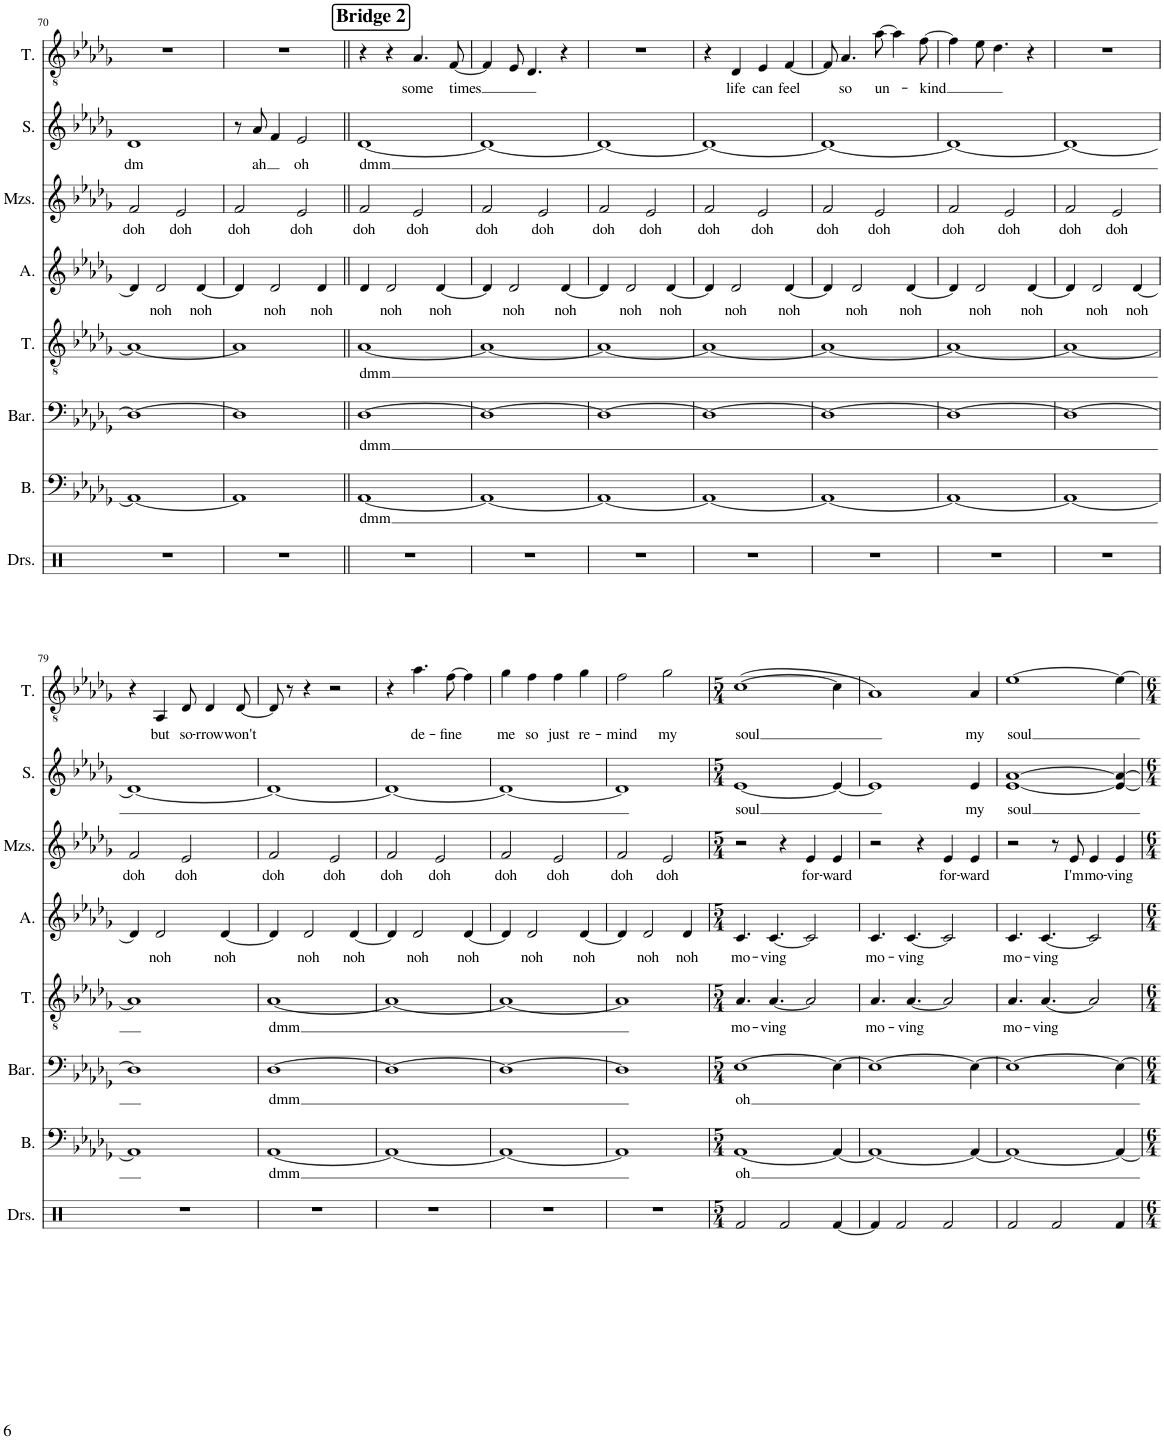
**kern	**kern	**text	**kern	**text	**kern	**text	**kern	**text	**kern	**text	**kern	**text	**kern	**text
*part8	*part7	*part7	*part6	*part6	*part5	*part5	*part4	*part4	*part3	*part3	*part2	*part2	*part1	*part1
*staff8	*staff7	*staff7	*staff6	*staff6	*staff5	*staff5	*staff4	*staff4	*staff3	*staff3	*staff2	*staff2	*staff1	*staff1
*I"Drumset	*I"Bass	*	*I"Baritone	*	*I"Tenor	*	*I"Alto	*	*I"Mezzo-soprano	*	*I"Soprano	*	*I"Tenor	*
*I'Drs.	*I'B.	*	*I'Bar.	*	*I'T.	*	*I'A.	*	*I'Mzs.	*	*I'S.	*	*I'T.	*
!!LO:PB:g=z
*clefX	*clefF4	*	*clefF4	*	*clefGv2	*	*clefG2	*	*clefG2	*	*clefG2	*	*clefGv2	*
*k[]	*k[b-e-a-d-g-]	*	*k[b-e-a-d-g-]	*	*k[b-e-a-d-g-]	*	*k[b-e-a-d-g-]	*	*k[b-e-a-d-g-]	*	*k[b-e-a-d-g-]	*	*k[b-e-a-d-g-]	*
*M4/4	*M4/4	*	*M4/4	*	*M4/4	*	*M4/4	*	*M4/4	*	*M4/4	*	*M4/4	*
=70	=70	=70	=70	=70	=70	=70	=70	=70	=70	=70	=70	=70	=70	=70
!	!	!	!	!	!	!	!	!	!	!LO:LY:b	!	!LO:LY:b	!	!
1r	1AA-_	.	1D-_	.	1A-_	.	4d-/]	.	2f/	doh	1d-	dm	1r	.
!	!	!	!	!	!	!	!	!LO:LY:b	!	!	!	!	!	!
.	.	.	.	.	.	.	2d-/	noh	.	.	.	.	.	.
!	!	!	!	!	!	!	!	!	!	!LO:LY:b	!	!	!	!
.	.	.	.	.	.	.	.	.	2e-/	doh	.	.	.	.
!	!	!	!	!	!	!	!	!LO:LY:b	!	!	!	!	!	!
.	.	.	.	.	.	.	[4d-/	noh	.	.	.	.	.	.
=71	=71	=71	=71	=71	=71	=71	=71	=71	=71	=71	=71	=71	=71	=71
!	!	!	!	!	!	!	!	!	!	!LO:LY:b	!	!	!	!
1r	1AA-]	.	1D-]	.	1A-]	.	4d-/]	.	2f/	doh	8r	.	1r	.
!	!	!	!	!	!	!	!	!	!	!	!	!LO:LY:b	!	!
.	.	.	.	.	.	.	.	.	.	.	8a-/	ah	.	.
!	!	!	!	!	!	!	!	!LO:LY:b	!	!	!	!	!	!
.	.	.	.	.	.	.	2d-/	noh	.	.	4f/	.	.	.
!	!	!	!	!	!	!	!	!	!	!LO:LY:b	!	!LO:LY:b	!	!
.	.	.	.	.	.	.	.	.	2e-/	doh	2e-/	oh	.	.
!	!	!	!	!	!	!	!	!LO:LY:b	!	!	!	!	!	!
.	.	.	.	.	.	.	4d-/	noh	.	.	.	.	.	.
!!LO:REH:place=s1:a:B:cj:fs=14:t=Bridge 2
=72||	=72||	=72||	=72||	=72||	=72||	=72||	=72||	=72||	=72||	=72||	=72||	=72||	=72||	=72||
!	!	!LO:LY:b	!	!LO:LY:b	!	!LO:LY:b	!	!	!	!LO:LY:b	!	!LO:LY:b	!	!
1r	[1AA-	dmm	[1D-	dmm	[1A-	dmm	4d-/	.	2f/	doh	[1d-	dmm	4r	.
!	!	!	!	!	!	!	!	!LO:LY:b	!	!	!	!	!	!
.	.	.	.	.	.	.	2d-/	noh	.	.	.	.	4r	.
!	!	!	!	!	!	!	!	!	!	!LO:LY:b	!	!	!	!LO:LY:b
.	.	.	.	.	.	.	.	.	2e-/	doh	.	.	4.A-/	some
!	!	!	!	!	!	!	!	!LO:LY:b	!	!	!	!	!	!
.	.	.	.	.	.	.	[4d-/	noh	.	.	.	.	.	.
!	!	!	!	!	!	!	!	!	!	!	!	!	!	!LO:LY:b
.	.	.	.	.	.	.	.	.	.	.	.	.	[8F/	times
=73	=73	=73	=73	=73	=73	=73	=73	=73	=73	=73	=73	=73	=73	=73
!	!	!	!	!	!	!	!	!	!	!LO:LY:b	!	!	!	!
1r	1AA-_	.	1D-_	.	1A-_	.	4d-/]	.	2f/	doh	1d-_	.	4F/]	.
!	!	!	!	!	!	!	!	!LO:LY:b	!	!	!	!	!	!
.	.	.	.	.	.	.	2d-/	noh	.	.	.	.	8E-/	.
.	.	.	.	.	.	.	.	.	.	.	.	.	4.D-/	.
!	!	!	!	!	!	!	!	!	!	!LO:LY:b	!	!	!	!
.	.	.	.	.	.	.	.	.	2e-/	doh	.	.	.	.
!	!	!	!	!	!	!	!	!LO:LY:b	!	!	!	!	!	!
.	.	.	.	.	.	.	[4d-/	noh	.	.	.	.	4r	.
=74	=74	=74	=74	=74	=74	=74	=74	=74	=74	=74	=74	=74	=74	=74
!	!	!	!	!	!	!	!	!	!	!LO:LY:b	!	!	!	!
1r	1AA-_	.	1D-_	.	1A-_	.	4d-/]	.	2f/	doh	1d-_	.	1r	.
!	!	!	!	!	!	!	!	!LO:LY:b	!	!	!	!	!	!
.	.	.	.	.	.	.	2d-/	noh	.	.	.	.	.	.
!	!	!	!	!	!	!	!	!	!	!LO:LY:b	!	!	!	!
.	.	.	.	.	.	.	.	.	2e-/	doh	.	.	.	.
!	!	!	!	!	!	!	!	!LO:LY:b	!	!	!	!	!	!
.	.	.	.	.	.	.	[4d-/	noh	.	.	.	.	.	.
=75	=75	=75	=75	=75	=75	=75	=75	=75	=75	=75	=75	=75	=75	=75
!	!	!	!	!	!	!	!	!	!	!LO:LY:b	!	!	!	!
1r	1AA-_	.	1D-_	.	1A-_	.	4d-/]	.	2f/	doh	1d-_	.	4r	.
!	!	!	!	!	!	!	!	!LO:LY:b	!	!	!	!	!	!LO:LY:b
.	.	.	.	.	.	.	2d-/	noh	.	.	.	.	4D-/	life
!	!	!	!	!	!	!	!	!	!	!LO:LY:b	!	!	!	!LO:LY:b
.	.	.	.	.	.	.	.	.	2e-/	doh	.	.	4E-/	can
!	!	!	!	!	!	!	!	!LO:LY:b	!	!	!	!	!	!LO:LY:b
.	.	.	.	.	.	.	[4d-/	noh	.	.	.	.	[4F/	feel
=76	=76	=76	=76	=76	=76	=76	=76	=76	=76	=76	=76	=76	=76	=76
!	!	!	!	!	!	!	!	!	!	!LO:LY:b	!	!	!	!
1r	1AA-_	.	1D-_	.	1A-_	.	4d-/]	.	2f/	doh	1d-_	.	8F/]	.
!	!	!	!	!	!	!	!	!	!	!	!	!	!	!LO:LY:b
.	.	.	.	.	.	.	.	.	.	.	.	.	4.A-/	so
!	!	!	!	!	!	!	!	!LO:LY:b	!	!	!	!	!	!
.	.	.	.	.	.	.	2d-/	noh	.	.	.	.	.	.
!	!	!	!	!	!	!	!	!	!	!LO:LY:b	!	!	!	!LO:LY:b
.	.	.	.	.	.	.	.	.	2e-/	doh	.	.	[8a-\	un-
.	.	.	.	.	.	.	.	.	.	.	.	.	4a-\]	.
!	!	!	!	!	!	!	!	!LO:LY:b	!	!	!	!	!	!
.	.	.	.	.	.	.	[4d-/	noh	.	.	.	.	.	.
!	!	!	!	!	!	!	!	!	!	!	!	!	!	!LO:LY:b
.	.	.	.	.	.	.	.	.	.	.	.	.	[8f\	-kind
=77	=77	=77	=77	=77	=77	=77	=77	=77	=77	=77	=77	=77	=77	=77
!	!	!	!	!	!	!	!	!	!	!LO:LY:b	!	!	!	!
1r	1AA-_	.	1D-_	.	1A-_	.	4d-/]	.	2f/	doh	1d-_	.	4f\]	.
!	!	!	!	!	!	!	!	!LO:LY:b	!	!	!	!	!	!
.	.	.	.	.	.	.	2d-/	noh	.	.	.	.	8e-\	.
.	.	.	.	.	.	.	.	.	.	.	.	.	4.d-\	.
!	!	!	!	!	!	!	!	!	!	!LO:LY:b	!	!	!	!
.	.	.	.	.	.	.	.	.	2e-/	doh	.	.	.	.
!	!	!	!	!	!	!	!	!LO:LY:b	!	!	!	!	!	!
.	.	.	.	.	.	.	[4d-/	noh	.	.	.	.	4r	.
=78	=78	=78	=78	=78	=78	=78	=78	=78	=78	=78	=78	=78	=78	=78
!	!	!	!	!	!	!	!	!	!	!LO:LY:b	!	!	!	!
1r	1AA-_	.	1D-_	.	1A-_	.	4d-/]	.	2f/	doh	1d-_	.	1r	.
!	!	!	!	!	!	!	!	!LO:LY:b	!	!	!	!	!	!
.	.	.	.	.	.	.	2d-/	noh	.	.	.	.	.	.
!	!	!	!	!	!	!	!	!	!	!LO:LY:b	!	!	!	!
.	.	.	.	.	.	.	.	.	2e-/	doh	.	.	.	.
!	!	!	!	!	!	!	!	!LO:LY:b	!	!	!	!	!	!
.	.	.	.	.	.	.	[4d-/	noh	.	.	.	.	.	.
!!LO:LB:g=z
=79	=79	=79	=79	=79	=79	=79	=79	=79	=79	=79	=79	=79	=79	=79
!	!	!	!	!	!	!	!	!	!	!LO:LY:b	!	!	!	!
1r	1AA-]	.	1D-]	.	1A-]	.	4d-/]	.	2f/	doh	1d-_	.	4r	.
!	!	!	!	!	!	!	!	!LO:LY:b	!	!	!	!	!	!LO:LY:b
.	.	.	.	.	.	.	2d-/	noh	.	.	.	.	4AA-/	but
!	!	!	!	!	!	!	!	!	!	!LO:LY:b	!	!	!	!LO:LY:b
.	.	.	.	.	.	.	.	.	2e-/	doh	.	.	8D-/	so-
!	!	!	!	!	!	!	!	!	!	!	!	!	!	!LO:LY:b
.	.	.	.	.	.	.	.	.	.	.	.	.	4D-/	-rrow
!	!	!	!	!	!	!	!	!LO:LY:b	!	!	!	!	!	!
.	.	.	.	.	.	.	[4d-/	noh	.	.	.	.	.	.
!	!	!	!	!	!	!	!	!	!	!	!	!	!	!LO:LY:b
.	.	.	.	.	.	.	.	.	.	.	.	.	[8D-/	won't
=80	=80	=80	=80	=80	=80	=80	=80	=80	=80	=80	=80	=80	=80	=80
!	!	!LO:LY:b	!	!LO:LY:b	!	!LO:LY:b	!	!	!	!LO:LY:b	!	!	!	!
1r	[1AA-	dmm	[1D-	dmm	[1A-	dmm	4d-/]	.	2f/	doh	1d-_	.	8D-/]	.
.	.	.	.	.	.	.	.	.	.	.	.	.	8r	.
!	!	!	!	!	!	!	!	!LO:LY:b	!	!	!	!	!	!
.	.	.	.	.	.	.	2d-/	noh	.	.	.	.	4r	.
!	!	!	!	!	!	!	!	!	!	!LO:LY:b	!	!	!	!
.	.	.	.	.	.	.	.	.	2e-/	doh	.	.	2r	.
!	!	!	!	!	!	!	!	!LO:LY:b	!	!	!	!	!	!
.	.	.	.	.	.	.	[4d-/	noh	.	.	.	.	.	.
=81	=81	=81	=81	=81	=81	=81	=81	=81	=81	=81	=81	=81	=81	=81
!	!	!	!	!	!	!	!	!	!	!LO:LY:b	!	!	!	!
1r	1AA-_	.	1D-_	.	1A-_	.	4d-/]	.	2f/	doh	1d-_	.	4r	.
!	!	!	!	!	!	!	!	!LO:LY:b	!	!	!	!	!	!LO:LY:b
.	.	.	.	.	.	.	2d-/	noh	.	.	.	.	4.a-\	de-
!	!	!	!	!	!	!	!	!	!	!LO:LY:b	!	!	!	!
.	.	.	.	.	.	.	.	.	2e-/	doh	.	.	.	.
!	!	!	!	!	!	!	!	!	!	!	!	!	!	!LO:LY:b
.	.	.	.	.	.	.	.	.	.	.	.	.	[8f\	-fine
!	!	!	!	!	!	!	!	!LO:LY:b	!	!	!	!	!	!
.	.	.	.	.	.	.	[4d-/	noh	.	.	.	.	4f\]	.
=82	=82	=82	=82	=82	=82	=82	=82	=82	=82	=82	=82	=82	=82	=82
!	!	!	!	!	!	!	!	!	!	!LO:LY:b	!	!	!	!LO:LY:b
1r	1AA-_	.	1D-_	.	1A-_	.	4d-/]	.	2f/	doh	1d-_	.	4g-\	me
!	!	!	!	!	!	!	!	!LO:LY:b	!	!	!	!	!	!LO:LY:b
.	.	.	.	.	.	.	2d-/	noh	.	.	.	.	4f\	so
!	!	!	!	!	!	!	!	!	!	!LO:LY:b	!	!	!	!LO:LY:b
.	.	.	.	.	.	.	.	.	2e-/	doh	.	.	4f\	just
!	!	!	!	!	!	!	!	!LO:LY:b	!	!	!	!	!	!LO:LY:b
.	.	.	.	.	.	.	[4d-/	noh	.	.	.	.	4g-\	re-
=83	=83	=83	=83	=83	=83	=83	=83	=83	=83	=83	=83	=83	=83	=83
!	!	!	!	!	!	!	!	!	!	!LO:LY:b	!	!	!	!LO:LY:b
1r	1AA-]	.	1D-]	.	1A-]	.	4d-/]	.	2f/	doh	1d-]	.	2f\	-mind
!	!	!	!	!	!	!	!	!LO:LY:b	!	!	!	!	!	!
.	.	.	.	.	.	.	2d-/	noh	.	.	.	.	.	.
!	!	!	!	!	!	!	!	!	!	!LO:LY:b	!	!	!	!LO:LY:b
.	.	.	.	.	.	.	.	.	2e-/	doh	.	.	2g-\	my
!	!	!	!	!	!	!	!	!LO:LY:b	!	!	!	!	!	!
.	.	.	.	.	.	.	4d-/	noh	.	.	.	.	.	.
=84	=84	=84	=84	=84	=84	=84	=84	=84	=84	=84	=84	=84	=84	=84
*M5/4	*M5/4	*	*M5/4	*	*M5/4	*	*M5/4	*	*M5/4	*	*M5/4	*	*M5/4	*
!	!	!LO:LY:b	!	!LO:LY:b	!	!LO:LY:b	!	!LO:LY:b	!	!	!	!LO:LY:b	!	!LO:LY:b
2Rf/	[1AA-	oh	[1E-	oh	4.A-/	mo-	4.c/	mo-	2r	.	[1e-	soul	([1c	soul
!	!	!	!	!	!	!LO:LY:b	!	!LO:LY:b	!	!	!	!	!	!
.	.	.	.	.	[4.A-/	-ving	[4.c/	-ving	.	.	.	.	.	.
2Rf/	.	.	.	.	.	.	.	.	4r	.	.	.	.	.
!	!	!	!	!	!	!	!	!	!	!LO:LY:b	!	!	!	!
.	.	.	.	.	2A-/]	.	2c/]	.	4e-/	for-	.	.	.	.
!	!	!	!	!	!	!	!	!	!	!LO:LY:b	!	!	!	!
[4Rf/	4AA-/_	.	4E-\_	.	.	.	.	.	4e-/	-ward	4e-/_	.	4c\]	.
=85	=85	=85	=85	=85	=85	=85	=85	=85	=85	=85	=85	=85	=85	=85
!	!	!	!	!	!	!LO:LY:b	!	!LO:LY:b	!	!	!	!	!	!
4Rf/]	1AA-_	.	1E-_	.	4.A-/	mo-	4.c/	mo-	2r	.	1e-]	.	1A-)	.
2Rf/	.	.	.	.	.	.	.	.	.	.	.	.	.	.
!	!	!	!	!	!	!LO:LY:b	!	!LO:LY:b	!	!	!	!	!	!
.	.	.	.	.	[4.A-/	-ving	[4.c/	-ving	.	.	.	.	.	.
.	.	.	.	.	.	.	.	.	4r	.	.	.	.	.
!	!	!	!	!	!	!	!	!	!	!LO:LY:b	!	!	!	!
2Rf/	.	.	.	.	2A-/]	.	2c/]	.	4e-/	for-	.	.	.	.
!	!	!	!	!	!	!	!	!	!	!LO:LY:b	!	!LO:LY:b	!	!LO:LY:b
.	4AA-/_	.	4E-\_	.	.	.	.	.	4e-/	-ward	4e-/	my	4A-/	my
=86	=86	=86	=86	=86	=86	=86	=86	=86	=86	=86	=86	=86	=86	=86
!	!	!	!	!	!	!LO:LY:b	!	!LO:LY:b	!	!	!	!LO:LY:b	!	!LO:LY:b
2Rf/	1AA-_	.	1E-_	.	4.A-/	mo-	4.c/	mo-	2r	.	[1e- [1a-	soul	[1e-	soul
!	!	!	!	!	!	!LO:LY:b	!	!LO:LY:b	!	!	!	!	!	!
.	.	.	.	.	[4.A-/	-ving	[4.c/	-ving	.	.	.	.	.	.
2Rf/	.	.	.	.	.	.	.	.	8r	.	.	.	.	.
!	!	!	!	!	!	!	!	!	!	!LO:LY:b	!	!	!	!
.	.	.	.	.	.	.	.	.	8e-/	I'm	.	.	.	.
!	!	!	!	!	!	!	!	!	!	!LO:LY:b	!	!	!	!
.	.	.	.	.	2A-/]	.	2c/]	.	4e-/	mo-	.	.	.	.
!	!	!	!	!	!	!	!	!	!	!LO:LY:b	!	!	!	!
4Rf/	4AA-/_	.	4E-\_	.	.	.	.	.	4e-/	-ving	4e-/_ 4a-/_	.	4e-\_	.
=	=	=	=	=	=	=	=	=	=	=	=	=	=	=
*-	*-	*-	*-	*-	*-	*-	*-	*-	*-	*-	*-	*-	*-	*-
